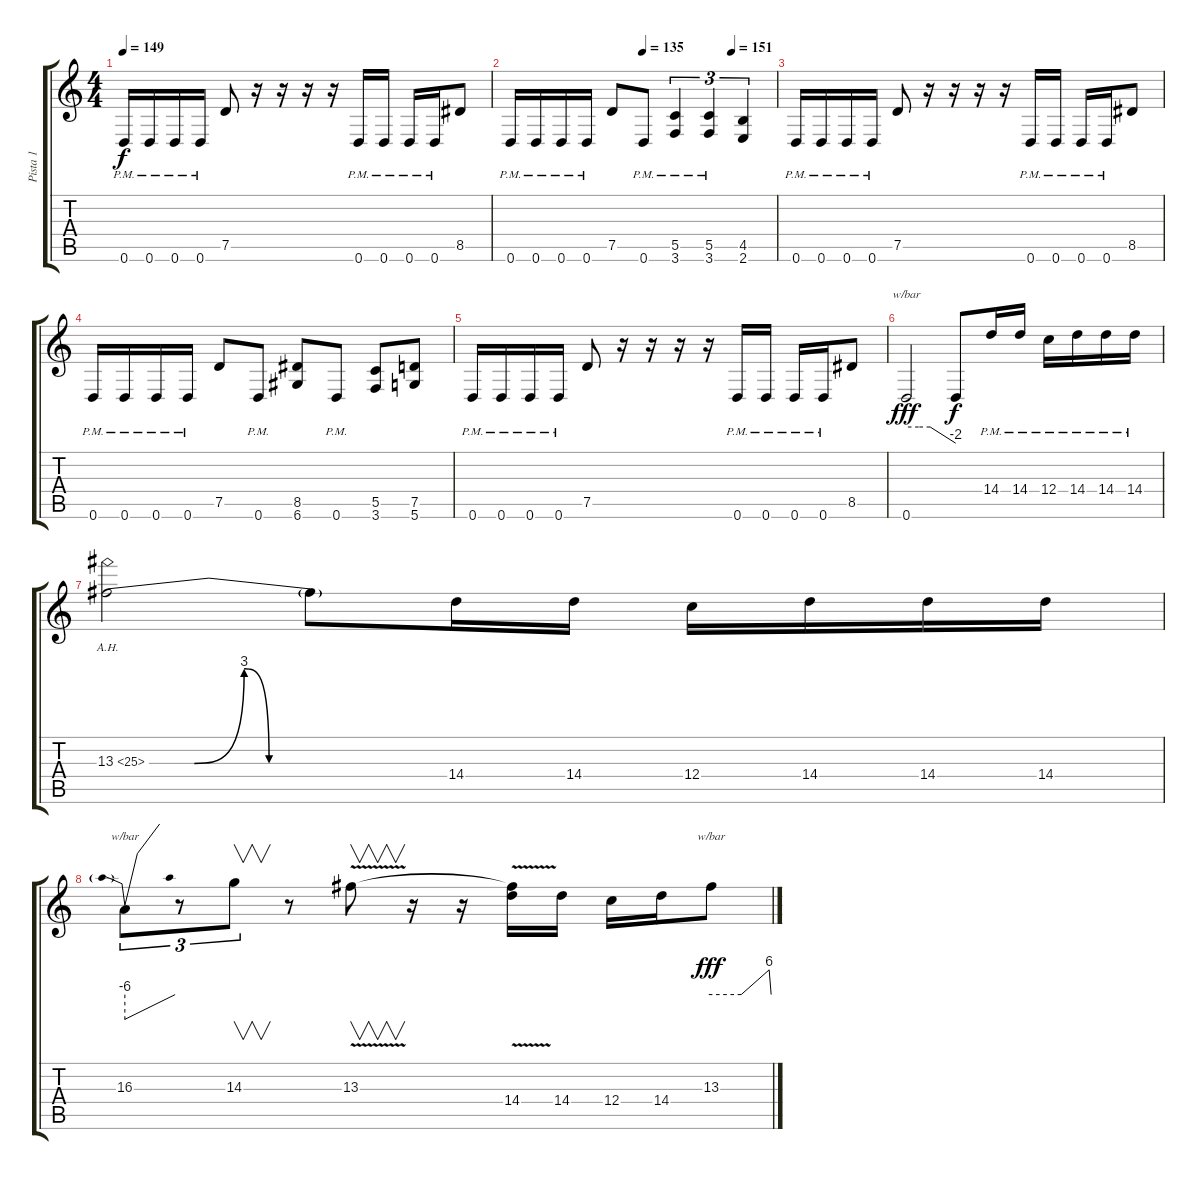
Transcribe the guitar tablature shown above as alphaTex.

\track ("Pista 1" "Pista 1") {instrument distortionguitar}
\staff {score tabs}
\tuning (D4 A3 F3 C3 G2 D2) {hide}
\ts (4 4)
\tempo 149
\clef g2
\ks c
0.6{pm}.16{dy f volume 16 instrument distortionguitar} 0.6{pm}.16 0.6{pm}.16 0.6{pm}.16 7.5.8 r.16 r.16 r.16 r.16 0.6{pm}.16 0.6{pm}.16 0.6{pm}.16 0.6{pm}.16 8.5.8 |
\tempo (135 0.5)
\tempo (151 0.8333333333333334)
0.6{pm}.16 0.6{pm}.16 0.6{pm}.16 0.6{pm}.16 7.5.8 0.6{pm}.8 (5.5{pm} 3.6{pm}).4{tu (3 2)} (5.5{pm} 3.6{pm}).4{tu (3 2)} (4.5 2.6).4{tu (3 2)} |
0.6{pm}.16{volume 16 instrument distortionguitar} 0.6{pm}.16 0.6{pm}.16 0.6{pm}.16 7.5.8 r.16 r.16 r.16 r.16 0.6{pm}.16 0.6{pm}.16 0.6{pm}.16 0.6{pm}.16 8.5.8 |
0.6{pm}.16 0.6{pm}.16 0.6{pm}.16 0.6{pm}.16 7.5.8 0.6{pm}.8 (8.5 6.6).8 0.6{pm}.8 (5.5 3.6).8 (7.5 5.6).8 |
0.6{pm}.16{volume 16 instrument distortionguitar} 0.6{pm}.16 0.6{pm}.16 0.6{pm}.16 7.5.8 r.16 r.16 r.16 r.16 0.6{pm}.16 0.6{pm}.16 0.6{pm}.16 0.6{pm}.16 8.5.8 |
0.6.2{tbe (custom default 0 0 15 0 29 0 60 -8) dy fff volume 16 balance 16 instrument distortionguitar} 0.6{t}.8{dy f} 14.4{pm}.16 14.4{pm}.16 12.4{pm}.16 14.4{pm}.16 14.4{pm}.16 14.4{pm}.16 |
13.3{be (custom 0 0 9 0 19 12 24 0 27 0 35 0 45 0 60 0) ah 12}.2 13.3{t}.8 14.4.16 14.4.16 12.4.16 14.4.16 14.4.16 14.4.16 |
16.3.8{tu (3 2) tbe (predivedive default 0 -24 60 0)} r.8{tu (3 2)} 14.3.8{v tu (3 2)} r.8 13.3{v}.8{v} r.16 r.16 (13.3{t} 14.4).16 14.4.16 12.4.16 14.4.16 13.3.8{tbe (custom default 0 0 30 0 58 24 60 0) dy fff}
